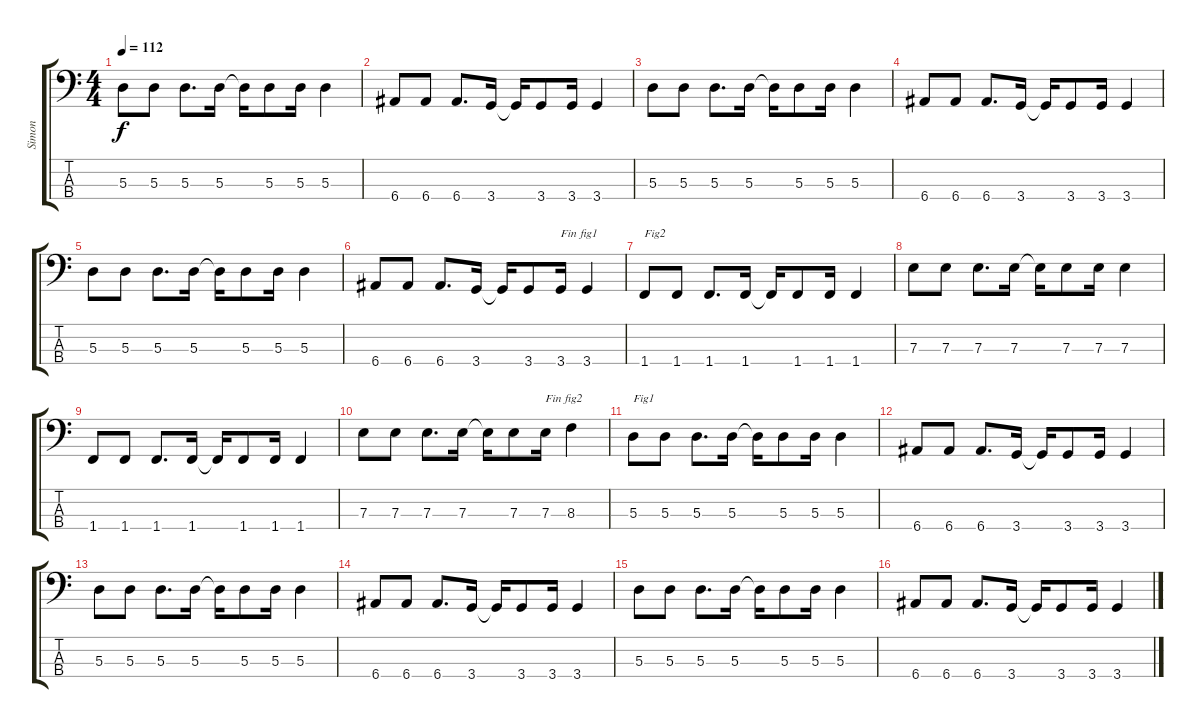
\track ("Simon" "Simon") {instrument electricbasspick}
\staff {score tabs}
\tuning (G2 D2 A1 E1) {hide}
\ts (4 4)
\tempo 112
\clef f4
\ks c
5.3.8{dy f} 5.3.8 5.3.8{d} 5.3.16 5.3{t}.16 5.3.8 5.3.16 5.3.4 |
6.4.8 6.4.8 6.4.8{d} 3.4.16 3.4{t}.16 3.4.8 3.4.16 3.4.4 |
5.3.8 5.3.8 5.3.8{d} 5.3.16 5.3{t}.16 5.3.8 5.3.16 5.3.4 |
6.4.8 6.4.8 6.4.8{d} 3.4.16 3.4{t}.16 3.4.8 3.4.16 3.4.4 |
5.3.8 5.3.8 5.3.8{d} 5.3.16 5.3{t}.16 5.3.8 5.3.16 5.3.4 |
6.4.8 6.4.8 6.4.8{d} 3.4.16 3.4{t}.16 3.4.8 3.4.16{txt "Fin fig1"} 3.4.4 |
1.4.8{txt "Fig2"} 1.4.8 1.4.8{d} 1.4.16 1.4{t}.16 1.4.8 1.4.16 1.4.4 |
7.3.8 7.3.8 7.3.8{d} 7.3.16 7.3{t}.16 7.3.8 7.3.16 7.3.4 |
1.4.8 1.4.8 1.4.8{d} 1.4.16 1.4{t}.16 1.4.8 1.4.16 1.4.4 |
7.3.8 7.3.8 7.3.8{d} 7.3.16 7.3{t}.16 7.3.8 7.3.16{txt "Fin fig2"} 8.3.4 |
5.3.8{txt "Fig1"} 5.3.8 5.3.8{d} 5.3.16 5.3{t}.16 5.3.8 5.3.16 5.3.4 |
6.4.8 6.4.8 6.4.8{d} 3.4.16 3.4{t}.16 3.4.8 3.4.16 3.4.4 |
5.3.8 5.3.8 5.3.8{d} 5.3.16 5.3{t}.16 5.3.8 5.3.16 5.3.4 |
6.4.8 6.4.8 6.4.8{d} 3.4.16 3.4{t}.16 3.4.8 3.4.16 3.4.4 |
5.3.8 5.3.8 5.3.8{d} 5.3.16 5.3{t}.16 5.3.8 5.3.16 5.3.4 |
6.4.8 6.4.8 6.4.8{d} 3.4.16 3.4{t}.16 3.4.8 3.4.16 3.4.4
